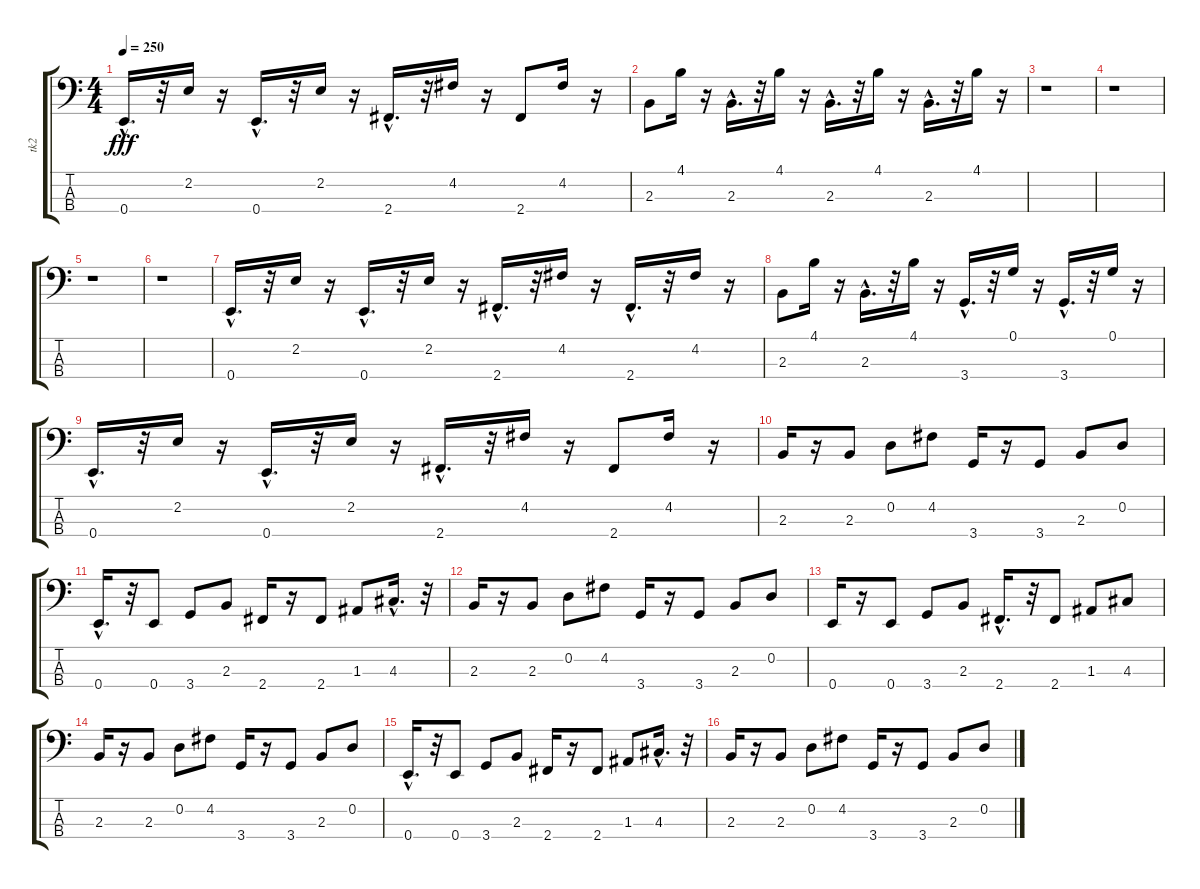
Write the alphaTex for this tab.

\track ("tk2" "tk2") {instrument electricbassfinger}
\staff {score tabs}
\tuning (G2 D2 A1 E1) {hide}
\ts (4 4)
\tempo 250
\clef f4
\ks c
0.4{hac}.16{d dy fff} r.32 2.2.16 r.16 0.4{hac}.16{d} r.32 2.2.16 r.16 2.4{hac}.16{d} r.32 4.2.16 r.16 2.4.8 4.2.16 r.16 |
2.3.8 4.1.16 r.16 2.3{hac}.16{d} r.32 4.1.16 r.16 2.3{hac}.16{d} r.32 4.1.16 r.16 2.3{hac}.16{d} r.32 4.1.16 r.16 |
r.1 |
r.1 |
r.1 |
r.1 |
0.4{hac}.16{d} r.32 2.2.16 r.16 0.4{hac}.16{d} r.32 2.2.16 r.16 2.4{hac}.16{d} r.32 4.2.16 r.16 2.4{hac}.16{d} r.32 4.2.16 r.16 |
2.3.8 4.1.16 r.16 2.3{hac}.16{d} r.32 4.1.16 r.16 3.4{hac}.16{d} r.32 0.1.16 r.16 3.4{hac}.16{d} r.32 0.1.16 r.16 |
0.4{hac}.16{d} r.32 2.2.16 r.16 0.4{hac}.16{d} r.32 2.2.16 r.16 2.4{hac}.16{d} r.32 4.2.16 r.16 2.4.8 4.2.16 r.16 |
2.3.16 r.16 2.3.8 0.2.8 4.2.8 3.4.16 r.16 3.4.8 2.3.8 0.2.8 |
0.4{hac}.16{d} r.32 0.4.8 3.4.8 2.3.8 2.4.16 r.16 2.4.8 1.3.8 4.3{hac}.16{d} r.32 |
2.3.16 r.16 2.3.8 0.2.8 4.2.8 3.4.16 r.16 3.4.8 2.3.8 0.2.8 |
0.4.16 r.16 0.4.8 3.4.8 2.3.8 2.4{hac}.16{d} r.32 2.4.8 1.3.8 4.3.8 |
2.3.16 r.16 2.3.8 0.2.8 4.2.8 3.4.16 r.16 3.4.8 2.3.8 0.2.8 |
0.4{hac}.16{d} r.32 0.4.8 3.4.8 2.3.8 2.4.16 r.16 2.4.8 1.3.8 4.3{hac}.16{d} r.32 |
2.3.16 r.16 2.3.8 0.2.8 4.2.8 3.4.16 r.16 3.4.8 2.3.8 0.2.8
